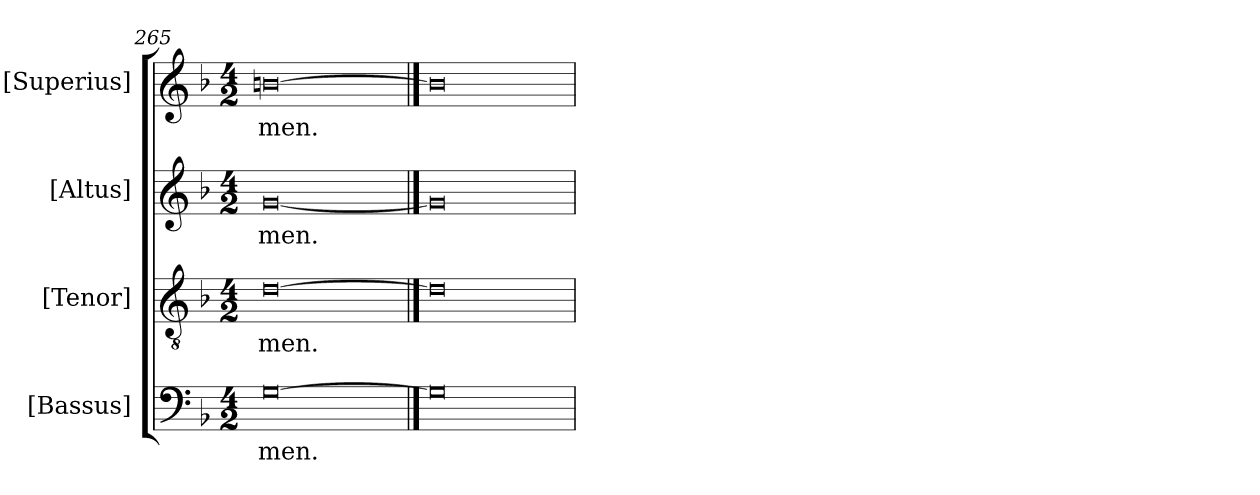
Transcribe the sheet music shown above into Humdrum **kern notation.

**kern	**text	**kern	**text	**kern	**text	**kern	**text
*part4	*part4	*part3	*part3	*part2	*part2	*part1	*part1
*staff4	*staff4	*staff3	*staff3	*staff2	*staff2	*staff1	*staff1
*I"[Bassus]	*	*I"[Tenor]	*	*I"[Altus]	*	*I"[Superius]	*
*clefF4	*	*clefGv2	*	*clefG2	*	*clefG2	*
*k[b-]	*	*k[b-]	*	*k[b-]	*	*k[b-]	*
*M4/2	*	*M4/2	*	*M4/2	*	*M4/2	*
=265	=265	=265	=265	=265	=265	=265	=265
[0G\	-men.	[0d\	-men.	[0g/	-men.	[0bn\	-men.
==266	==266	==266	==266	==266	==266	==266	==266
0G\]	.	0d\]	.	0g/]	.	0b\]	.
=	=	=	=	=	=	=	=
*-	*-	*-	*-	*-	*-	*-	*-
